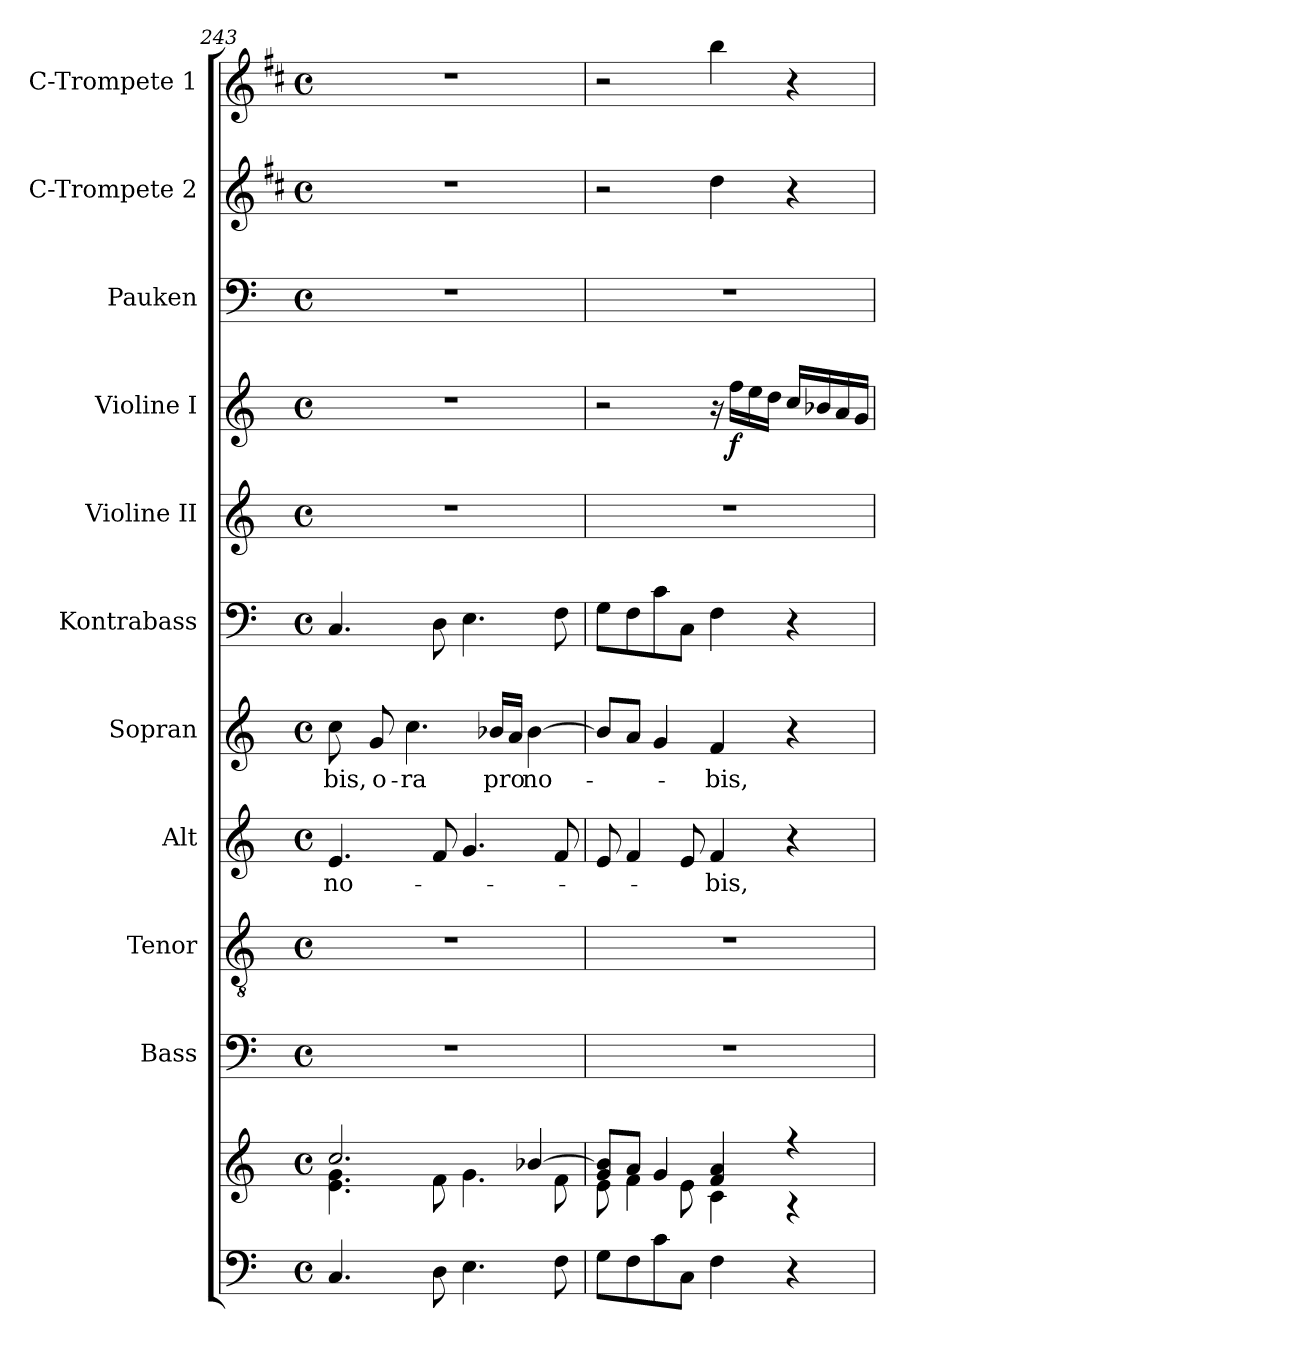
**kern	**kern	**kern	**kern	**kern	**text	**kern	**text	**kern	**kern	**kern	**dynam	**kern	**kern	**kern
*part11	*part11	*part10	*part9	*part8	*part8	*part7	*part7	*part6	*part5	*part4	*part4	*part3	*part2	*part1
*staff12	*staff11	*staff10	*staff9	*staff8	*staff8	*staff7	*staff7	*staff6	*staff5	*staff4	*staff4	*staff3	*staff2	*staff1
*	*	*I"Bass	*I"Tenor	*I"Alt	*	*I"Sopran	*	*I"Kontrabass	*I"Violine II	*I"Violine I	*	*I"Pauken	*I"C-Trompete 2	*I"C-Trompete 1
*	*	*I'B.	*I'T.	*I'A.	*	*I'S.	*	*I'Kb.	*I'Vl. II	*I'Vl. I	*	*I'Pk.	*I'C Trp. 2	*I'C Trp. 1
*clefF4	*clefG2	*clefF4	*clefGv2	*clefG2	*	*clefG2	*	*clefF4	*clefG2	*clefG2	*	*clefF4	*clefG2	*clefG2
*	*	*	*	*	*	*	*	*ITrd7c12	*	*	*	*	*ITrd1c2	*ITrd1c2
*k[]	*k[]	*k[]	*k[]	*k[]	*	*k[]	*	*k[]	*k[]	*k[]	*	*k[]	*k[]	*k[]
*C:	*C:	*C:	*C:	*C:	*	*C:	*	*C:	*C:	*C:	*	*C:	*C:	*C:
*M4/4	*M4/4	*M4/4	*M4/4	*M4/4	*	*M4/4	*	*M4/4	*M4/4	*M4/4	*	*M4/4	*M4/4	*M4/4
*met(c)	*met(c)	*met(c)	*met(c)	*met(c)	*	*met(c)	*	*met(c)	*met(c)	*met(c)	*	*met(c)	*met(c)	*met(c)
=243	=243	=243	=243	=243	=243	=243	=243	=243	=243	=243	=243	=243	=243	=243
*	*^	*	*	*	*	*	*	*	*	*	*	*	*	*
!	!	!	!	!	!	!LO:LY:b	!	!LO:LY:b	!	!	!	!	!	!	!
4.C/	2.cc/	4.e\ 4.g\	1r	1r	4.e/	no-	8cc\	-bis,	4.CC/	1r	1r	.	1r	1r	1r
!	!	!	!	!	!	!	!	!LO:LY:b	!	!	!	!	!	!	!
.	.	.	.	.	.	.	8g/	o-	.	.	.	.	.	.	.
!	!	!	!	!	!	!	!	!LO:LY:b	!	!	!	!	!	!	!
.	.	.	.	.	.	.	4.cc\	-ra	.	.	.	.	.	.	.
8D\	.	8f\	.	.	8f/	.	.	.	8DD\	.	.	.	.	.	.
4.E\	.	4.g\	.	.	4.g/	.	.	.	4.EE\	.	.	.	.	.	.
!	!	!	!	!	!	!	!	!LO:LY:b	!	!	!	!	!	!	!
.	.	.	.	.	.	.	16b-X/LL	pro	.	.	.	.	.	.	.
.	.	.	.	.	.	.	16a/JJ	.	.	.	.	.	.	.	.
!	!	!	!	!	!	!	!	!LO:LY:b	!	!	!	!	!	!	!
.	[>4b-X/	.	.	.	.	.	[4b-\	no-	.	.	.	.	.	.	.
8F\	.	8f\	.	.	8f/	.	.	.	8FF\	.	.	.	.	.	.
=244	=244	=244	=244	=244	=244	=244	=244	=244	=244	=244	=244	=244	=244	=244	=244
8G\L	8g/ 8b-/]L	8e\	1r	1r	8e/	.	8b-/L]	.	8GG\L	1r	2r	.	1r	2r	2r
8F\	8a/J	4f\	.	.	4f/	.	8a/J	.	8FF\	.	.	.	.	.	.
8c\	4g/	.	.	.	.	.	4g/	.	8C\	.	.	.	.	.	.
8C\J	.	8e\	.	.	8e/	.	.	.	8CC\J	.	.	.	.	.	.
!	!	!	!	!	!	!LO:LY:b	!	!LO:LY:b	!	!	!	!	!	!	!
4F\	4f/ 4a/	4c\	.	.	4f/	-bis,	4f/	-bis,	4FF\	.	16r	.	.	4cc\	4aa\
!	!	!	!	!	!	!	!	!	!	!	!	!LO:DY:b	!	!	!
.	.	.	.	.	.	.	.	.	.	.	16ff\LL	f	.	.	.
.	.	.	.	.	.	.	.	.	.	.	16ee\	.	.	.	.
.	.	.	.	.	.	.	.	.	.	.	16dd\JJ	.	.	.	.
4r	4r	4r	.	.	4r	.	4r	.	4r	.	16cc/LL	.	.	4r	4r
.	.	.	.	.	.	.	.	.	.	.	16b-X/	.	.	.	.
.	.	.	.	.	.	.	.	.	.	.	16a/	.	.	.	.
.	.	.	.	.	.	.	.	.	.	.	16g/JJ	.	.	.	.
*	*v	*v	*	*	*	*	*	*	*	*	*	*	*	*	*
=	=	=	=	=	=	=	=	=	=	=	=	=	=	=
*-	*-	*-	*-	*-	*-	*-	*-	*-	*-	*-	*-	*-	*-	*-
